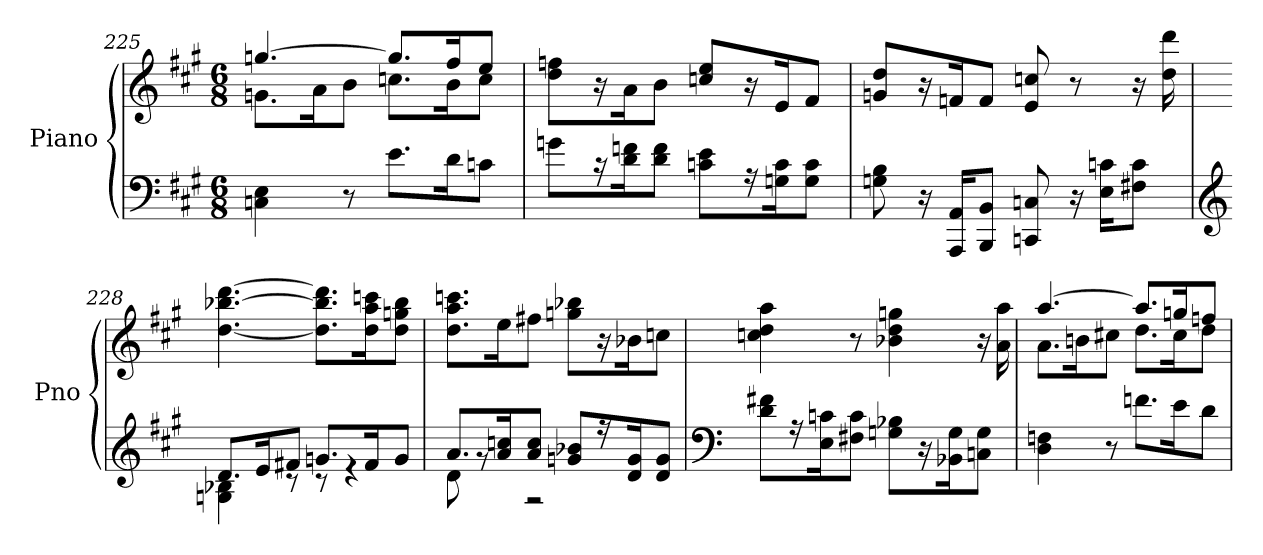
**kern	**kern
*part1	*part1
*staff2	*staff1
*I"Piano	*
*I'Pno	*
*clefF4	*clefG2
*k[f#c#g#]	*k[f#c#g#]
*M6/8	*M6/8
=225	=225
*	*^
4Cn\ 4E\	[4.ggn/	8.gn\L
.	.	16a\K
8r	.	8b\J
8.e\L	8.gg/L]	8.ccn\L
16d\K	16ff#/K	16b\K
8cn\J	8ee/J	8cc\J
*	*v	*v
=226	=226
8gn\L	8dd\ 8ffn\L
16rc	16r
16d\ 16fn\K	16a\K
8d\ 8f\J	8b\J
8cn\ 8e\L	8ccn/ 8ee/L
16rA	16r
16Gn\ 16c\K	16e/K
8G\ 8c\J	8f#/J
!!LO:LB:g=z
=227	=227
8Gn\ 8B\	8gn/ 8dd/L
16r	16r
16AAA/ 16AA/KL	16fn/K
8BBB/ 8BB/J	8f/J
8CCn/ 8Cn/	8e/ 8ccn/
16r	8r
16E\ 16cn\KL	.
8F#X\ 8c\J	16r
.	16dd\ 16ddd\
=228	=228
*clefG2	*
*^	*
8.d/L	4Gn\ 4B-X\	[4.dd\ [4.bb-X\ [4.ddd\
16e/K	.	.
8f#X/J	8rc	.
8.gn/L	8rc	8.dd\] 8.bb-\] 8.ddd\]L
.	4re	.
16f#/K	.	16dd\ 16aa\ 16cccn\K
8g/J	.	8dd\ 8ggn\ 8bb-\J
=229	=229	=229
8.a/L	8d\	8.dd\ 8.aa\ 8.cccn\L
.	8rg	.
16a/ 16ccn/K	.	16ee\K
8a/ 8cc/J	2r	8ff#X\J
8gn/ 8b-X/L	.	8ggn\ 8bb-X\L
16r	.	16r
16d/ 16g/K	.	16b-X\K
8d/ 8g/J	.	8ccn\J
*v	*v	*
=230	=230
*clefF4	*
8d\ 8f#X\L	4ccn\ 4dd\ 4aa\
16rA	.
16E\ 16cn\K	.
8F#X\ 8c\J	8r
8Gn\ 8B-X\L	4b-X\ 4dd\ 4ggn\
16r	.
16BB-X\ 16G\K	.
8Cn\ 8G\J	16r
.	16a\ 16aa\
!!LO:PB:g=z
=231	=231
*	*^
4D\ 4Fn\	[4.aa/	8.a\L
.	.	16bn\K
8r	.	8cc#X\J
8.fn\L	8.aa/L]	8.dd\L
16e\K	16ggn/K	16cc#\K
8d\J	8ffn/J	8dd\J
*	*v	*v
=	=
*-	*-
